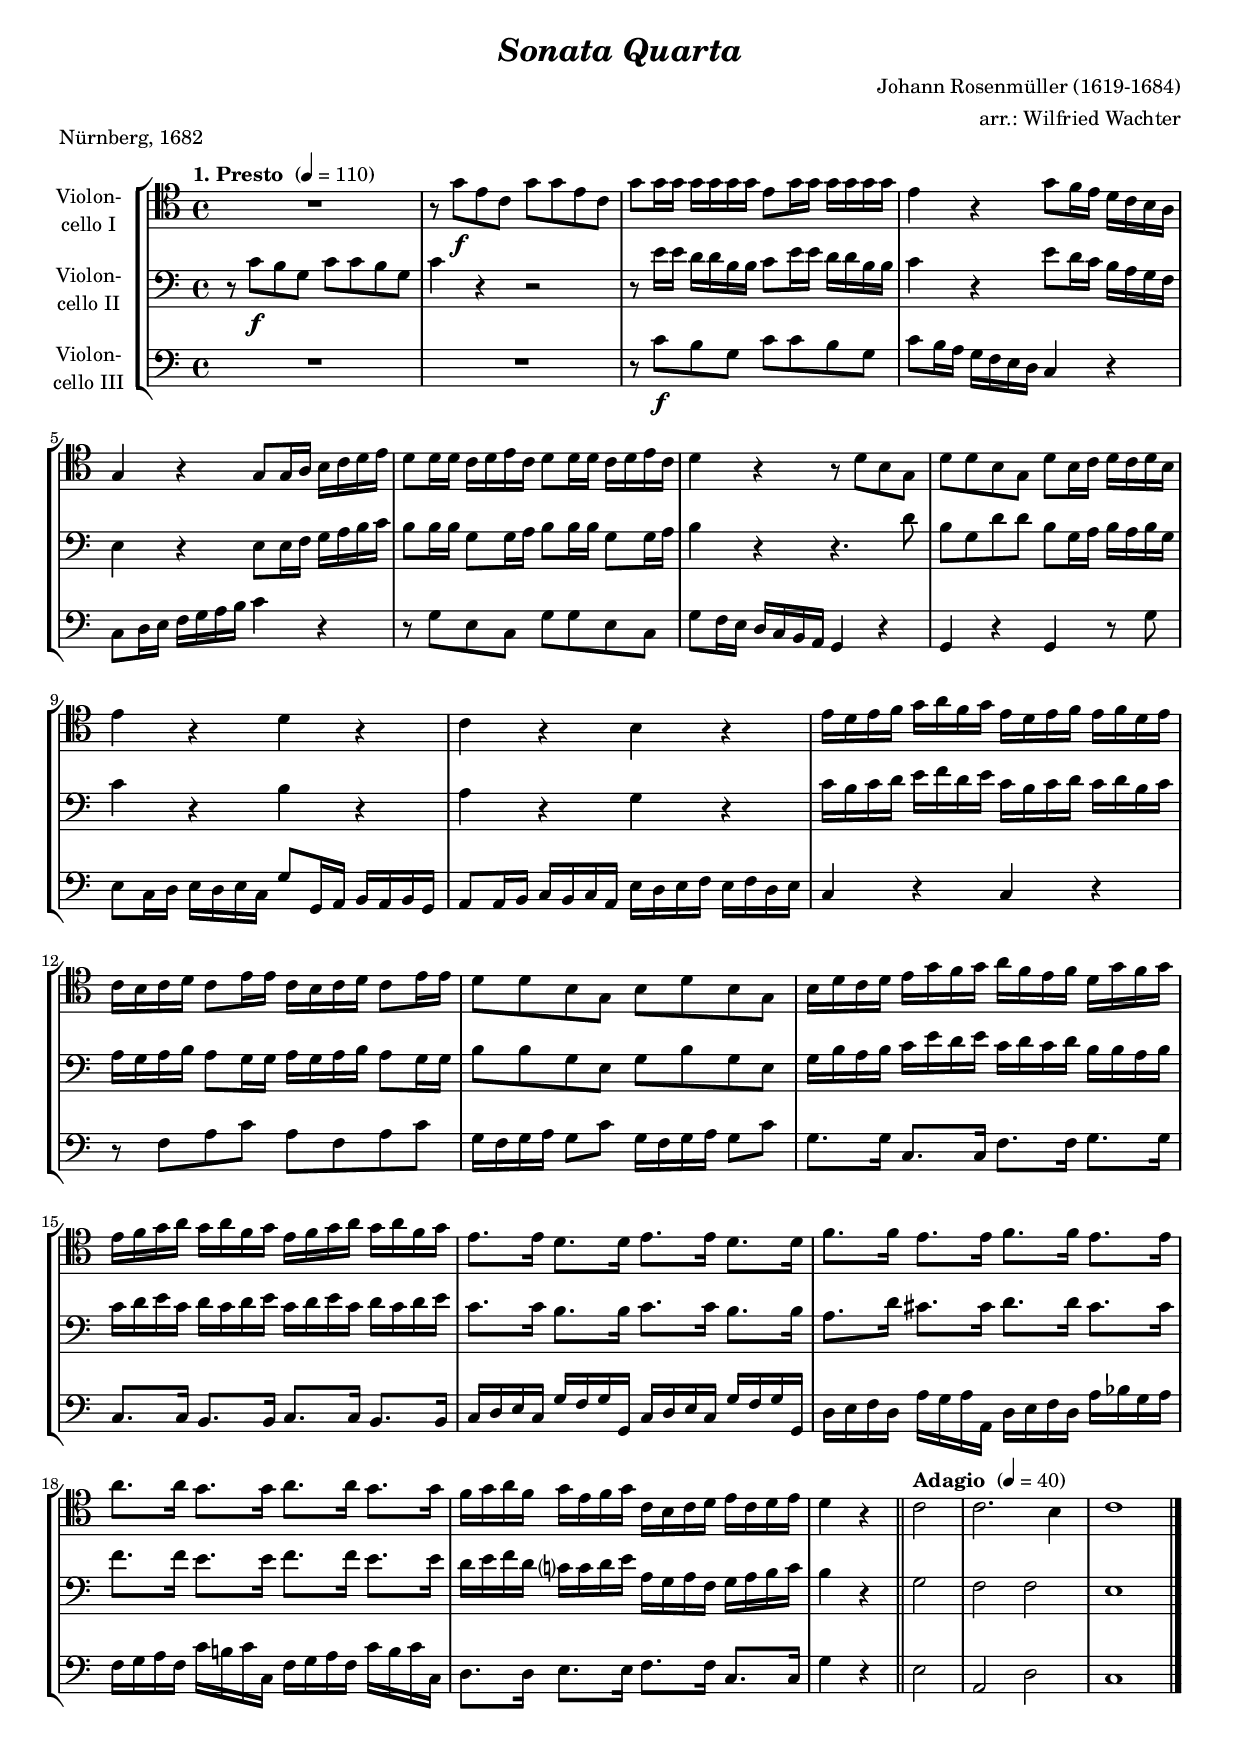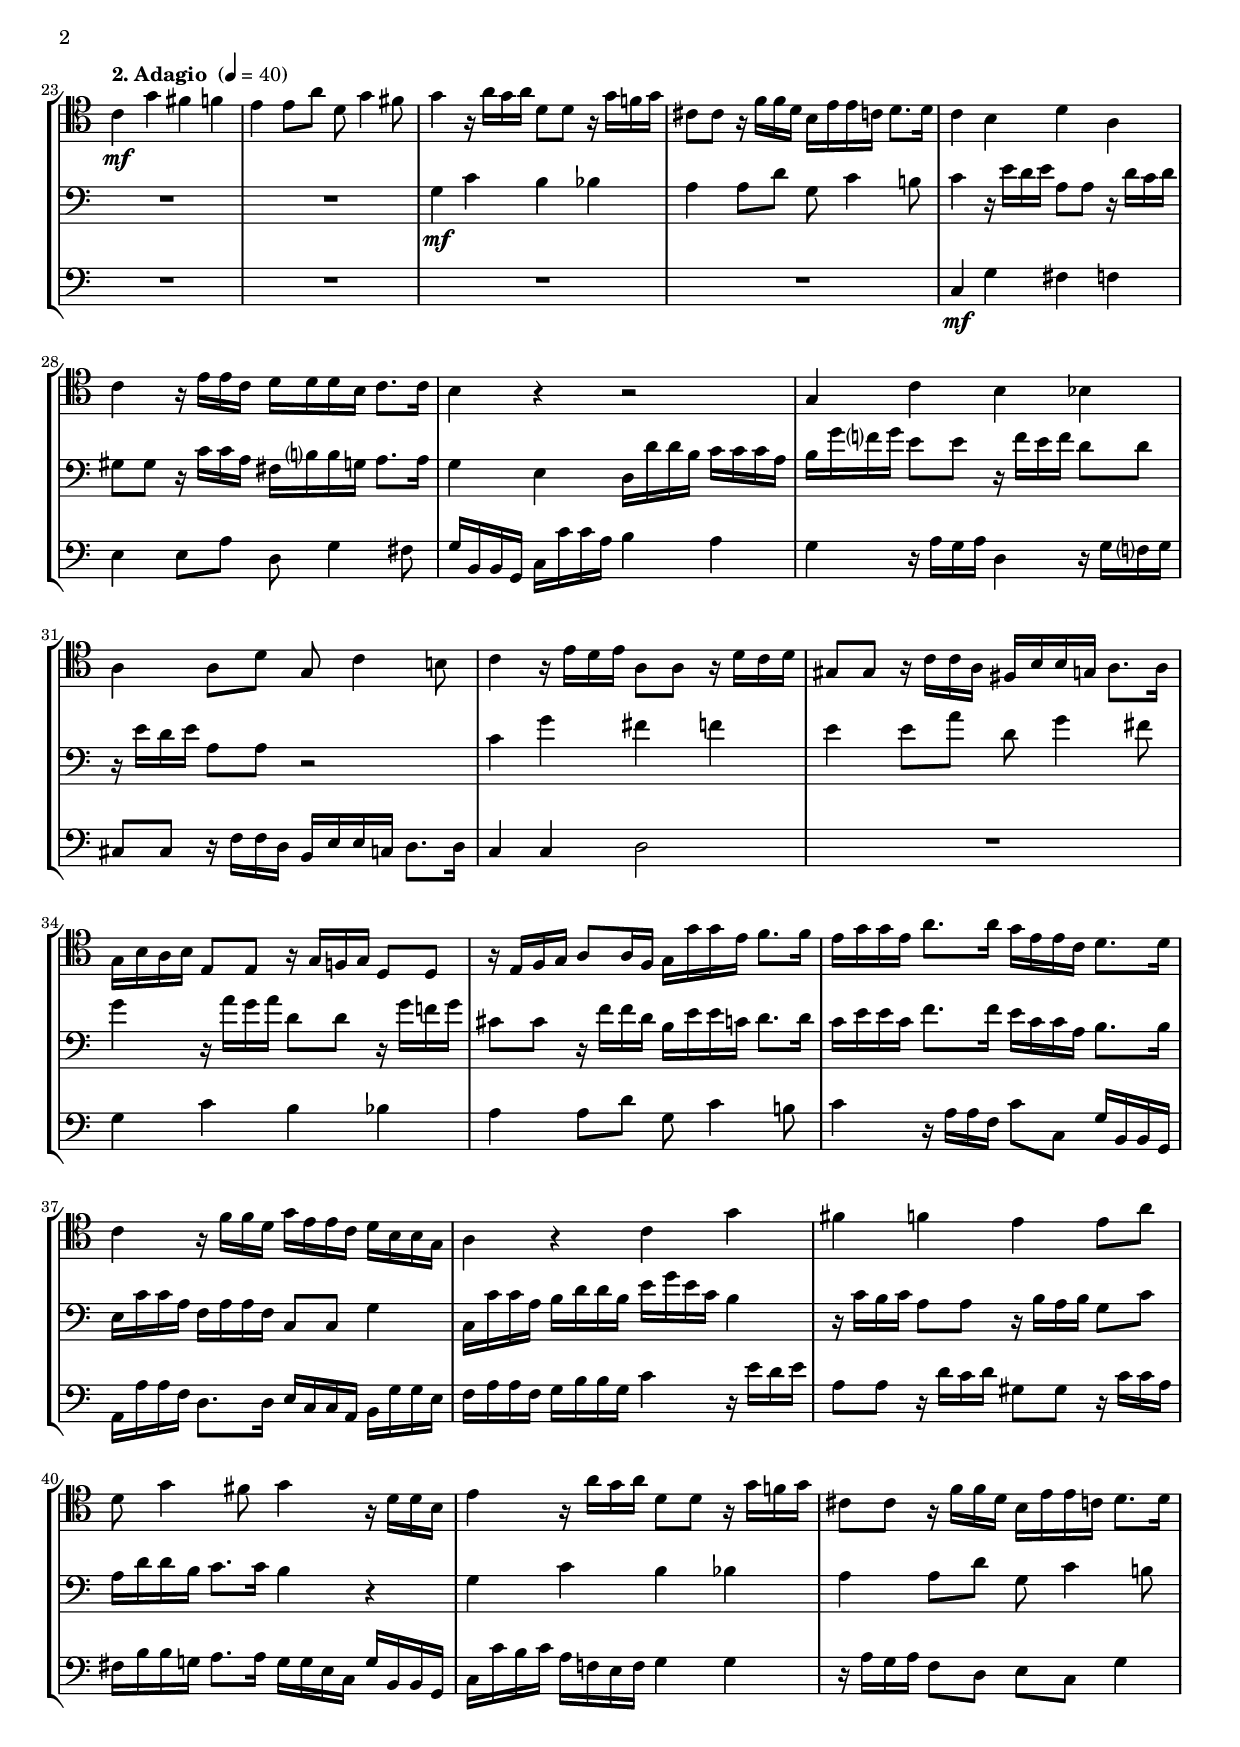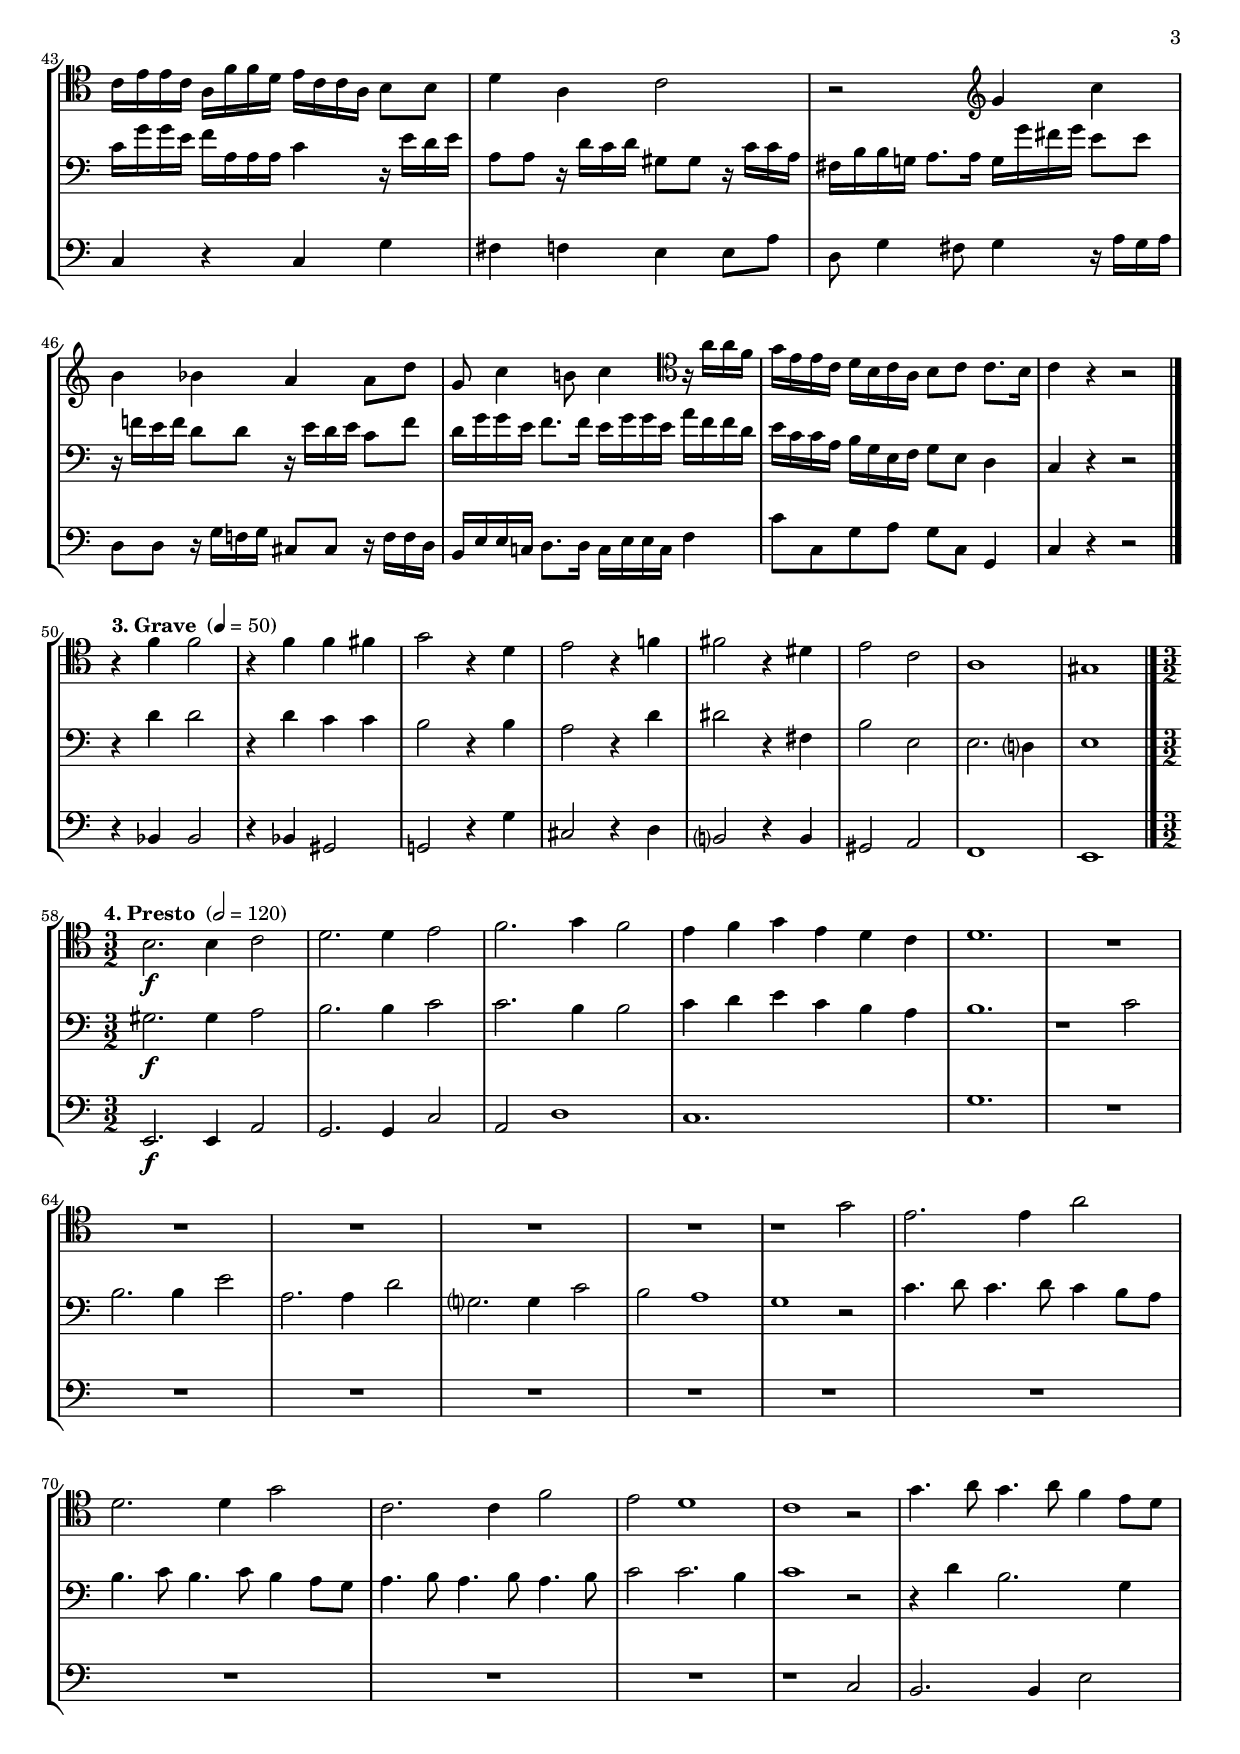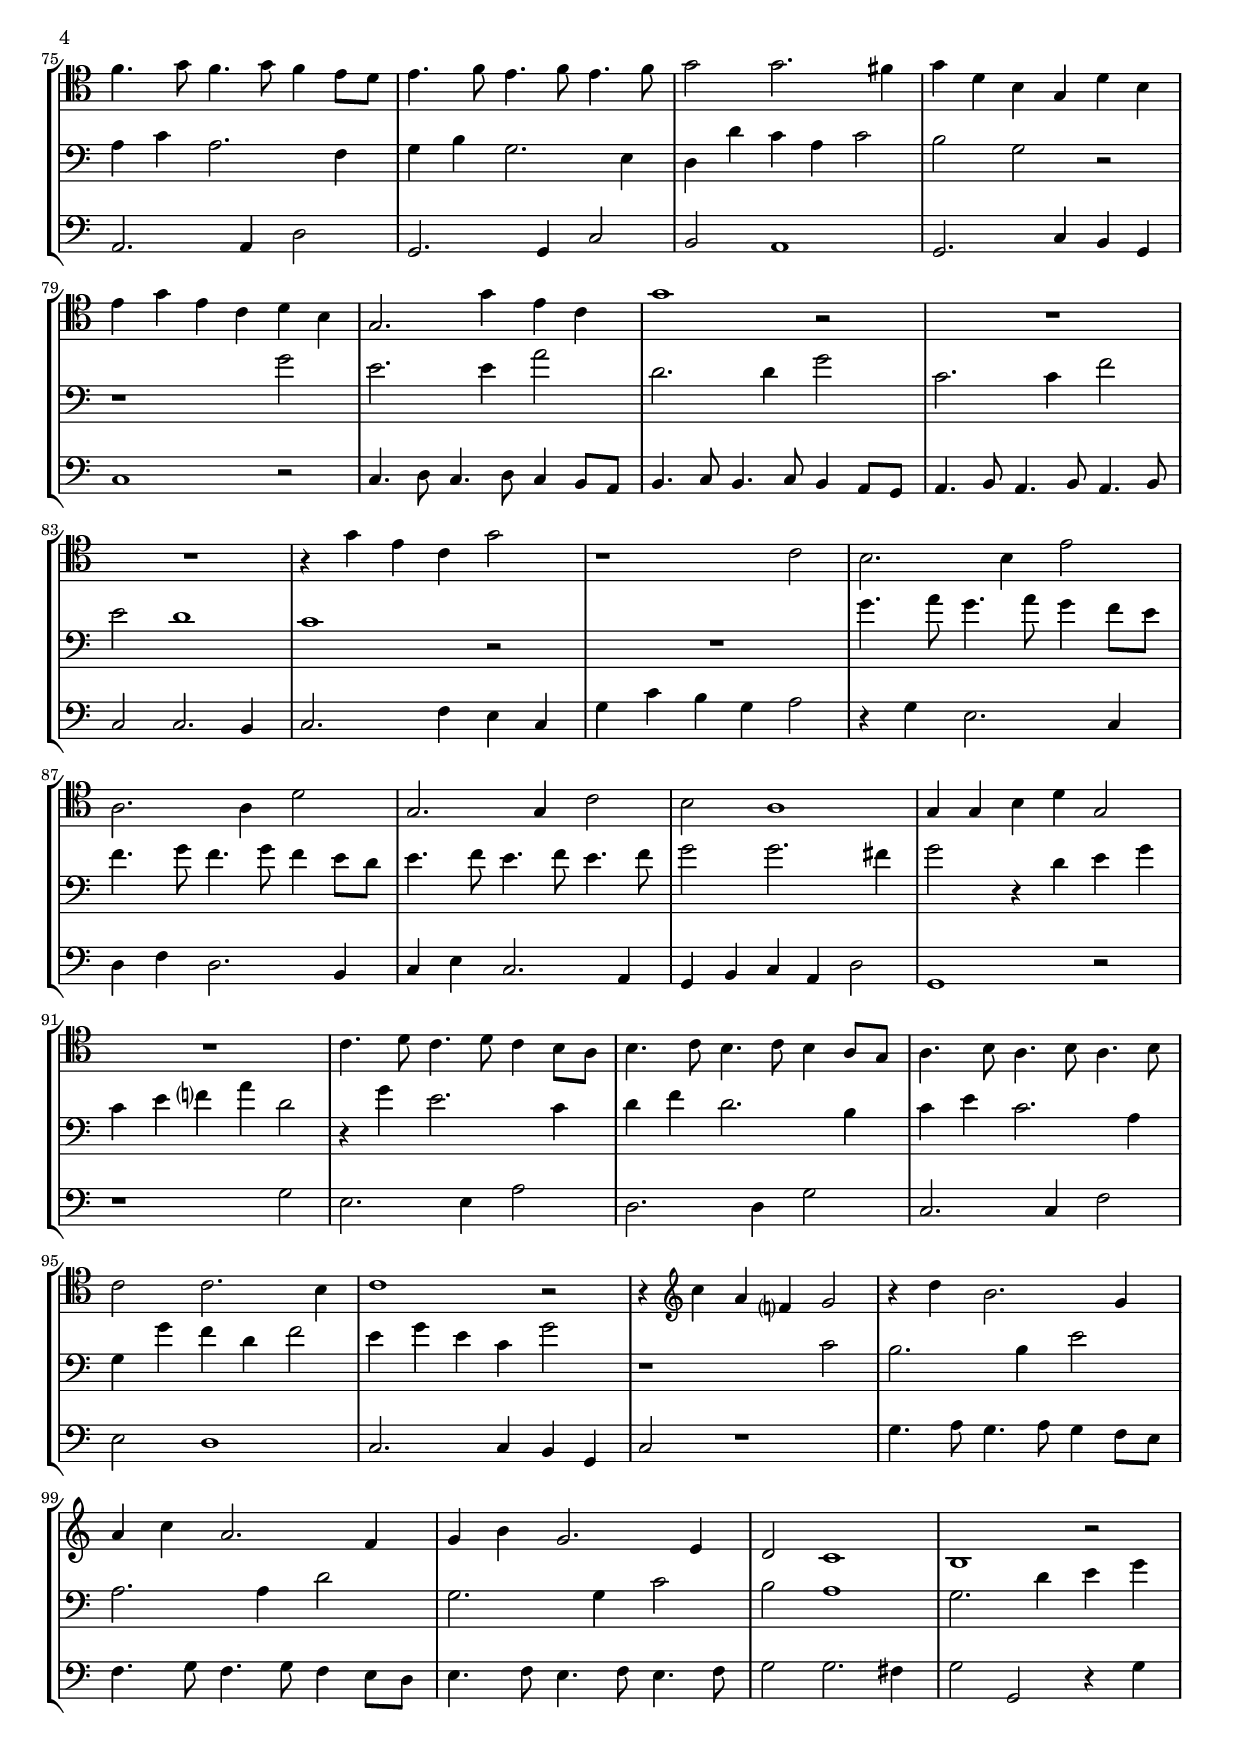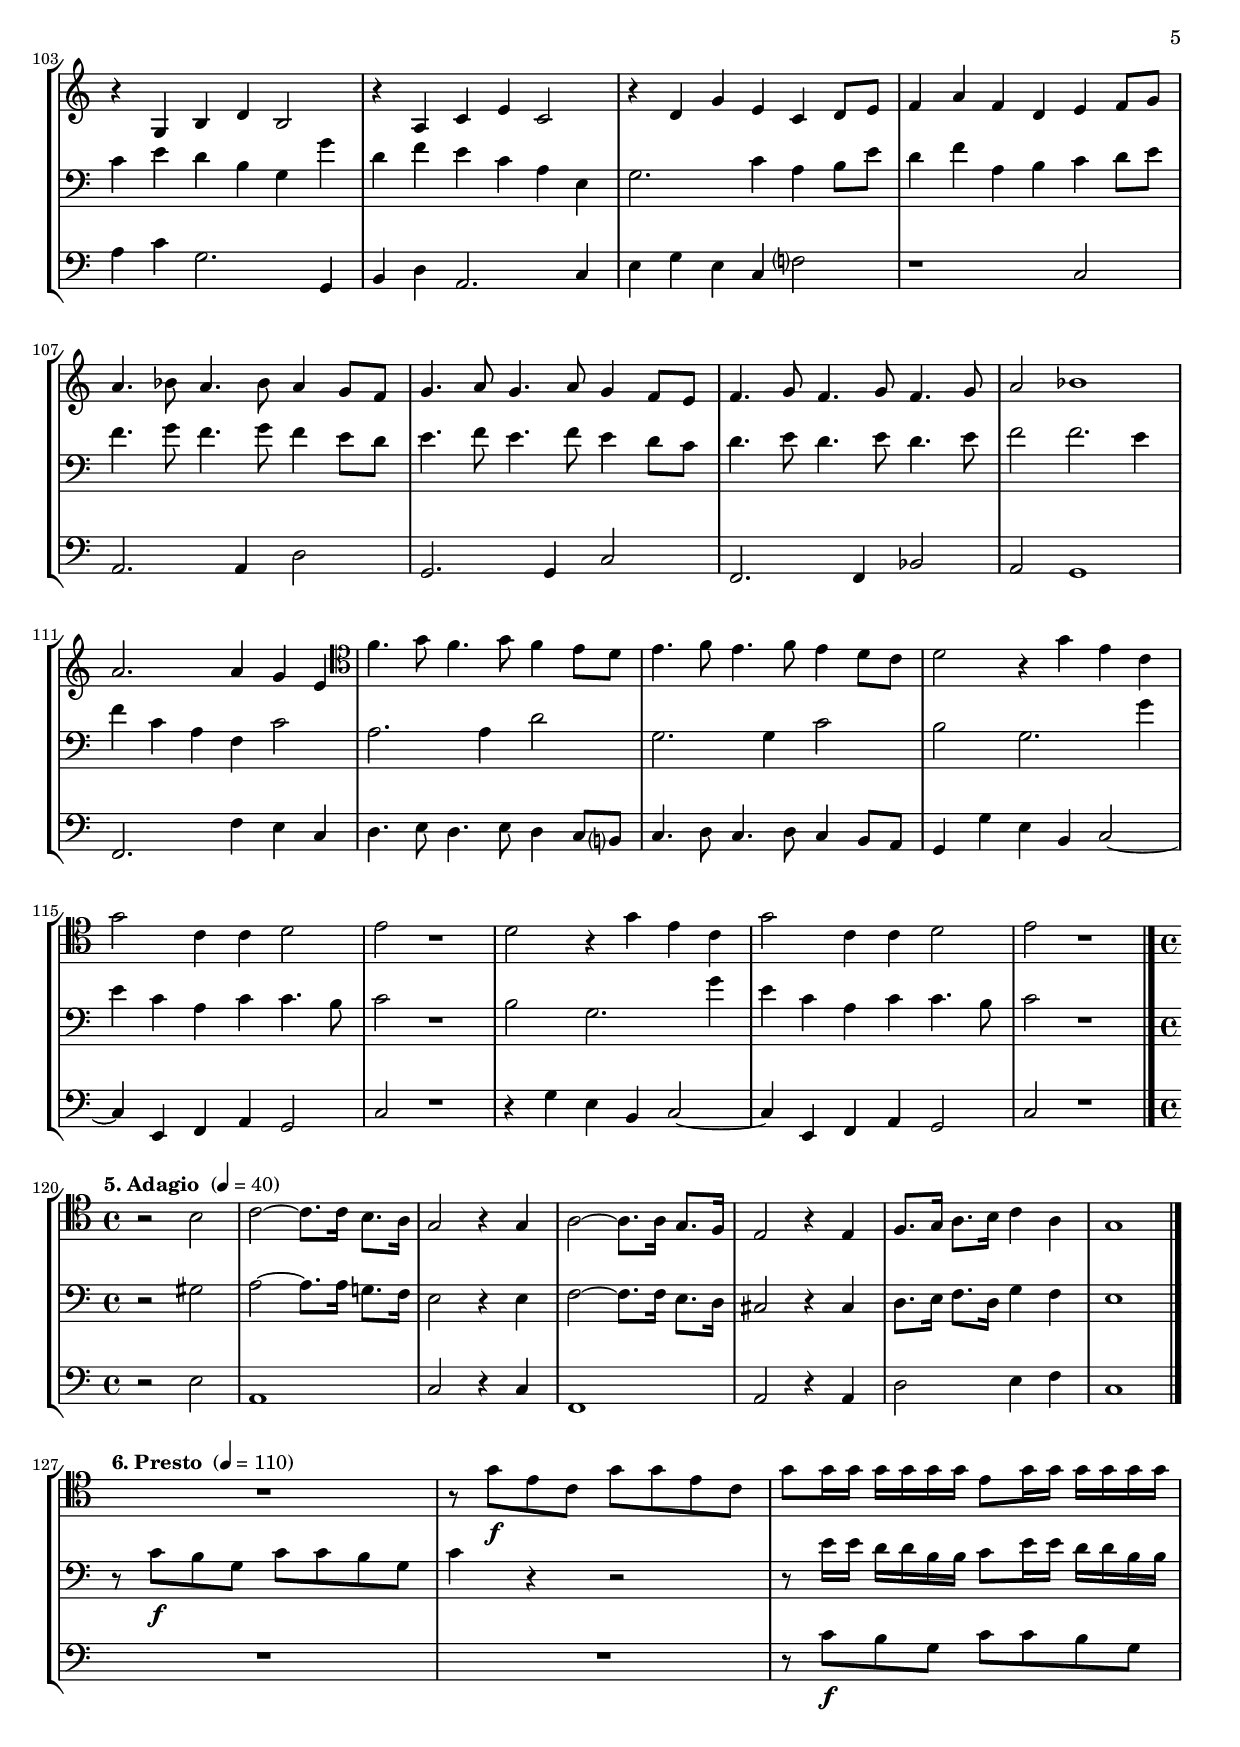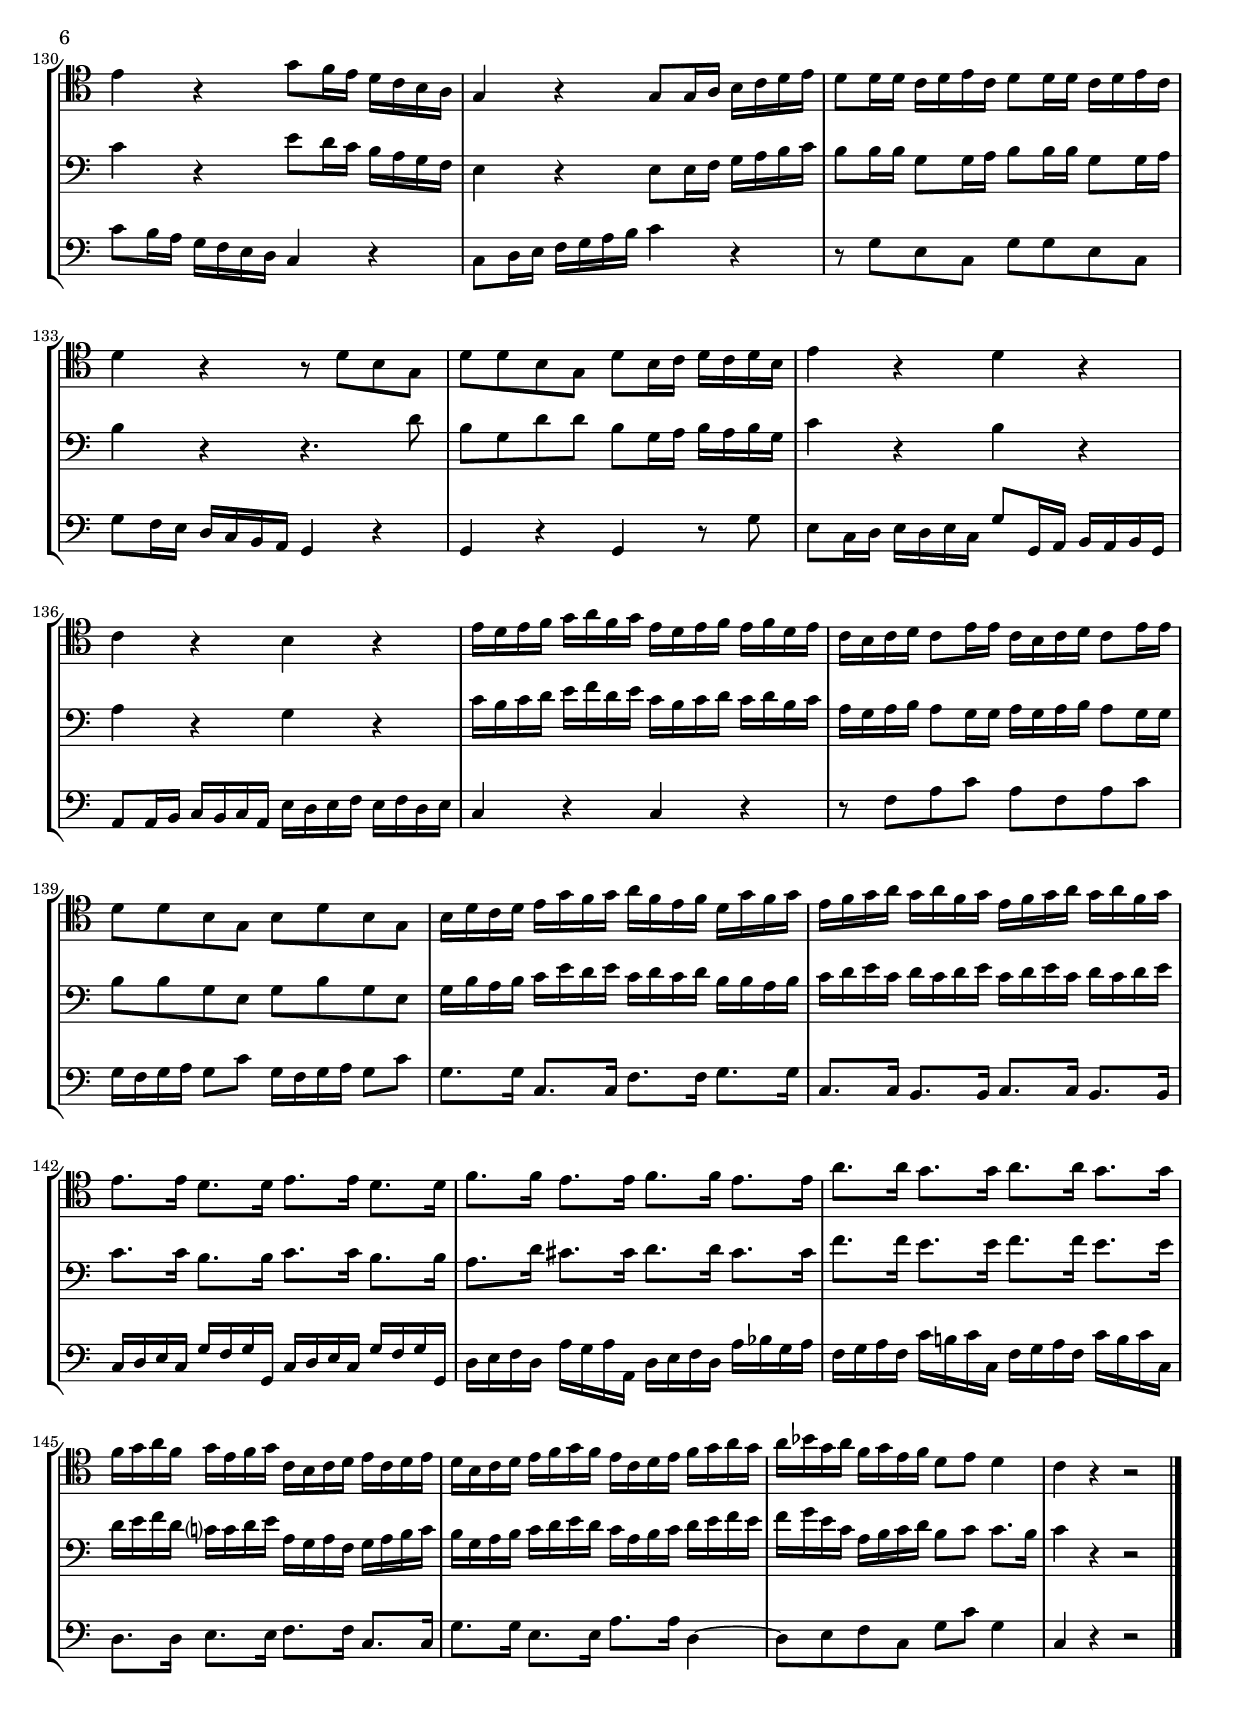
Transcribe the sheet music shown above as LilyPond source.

\version "2.18.2"
\include "deutsch.ly"
  
#(set-global-staff-size 17.5)

\header {
  title     = \markup \bold \italic "Sonata Quarta"
  composer  = "Johann Rosenmüller (1619-1684)"
  arranger  = "arr.: Wilfried Wachter"
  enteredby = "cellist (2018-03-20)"
  piece     = "Nürnberg, 1682"
}

voiceconsts = {
  \key c \major
  \time 4/4
  \clef "bass"
%  \numericTimeSignature
  \compressFullBarRests
  % Set default beaming for all staves
% \set Timing.beamExceptions = #'()
% \set Timing.baseMoment     = #(ly:make-moment 1 4)
% \set Timing.beatStructure  = #'(1 1 1)
}

micl = "clarinet"
mifl = "flute"
miob = "oboe"
mifh = "french horn"
misx = "tenor sax"
mist = "string ensemble 1"
miba = "cello"

boxa = { \bar "||" \mark \markup \box "A" }
boxb = { \bar "||" \mark \markup \box "B" }

dcaf = \mark \markup \box "D.C. al Fine"
fine = \mark \markup \box "Fine"
rit  = \mark \markup \box "rit."

arco = \markup \bold \italic "arco"
dolc = \markup \italic "dolce"
pizz = \markup \bold \italic "pizz."
simi = \markup \italic "simile"

introa = {           \tempo "1. Presto " 4=110 }
adagio = { \bar "||" \tempo "Adagio "    4=40 }
introb = { \break    \tempo "2. Adagio " 4=40 }
introc = { \break    \tempo "3. Grave "  4=50 }
introd = { \break    \tempo "4. Presto " 2=120 \time 3/2 }
introe = { \break    \tempo "5. Adagio " 4=40  \time 4/4 }
introf = { \break    \tempo "6. Presto " 4=110 }

va = \relative c'' {
  \voiceconsts
  \clef "tenor"
  
  \introa
  R1
  r8 g\f e c g' g e c
  g' g16 g g g g g e8 g16 g g g g g
  e4 r g8 f16 e d c h a

  g4 r g8 g16 a h c d e
  d8 d16 d c d e c d8 d16 d c d e c
  d4 r r8 d h g
  
  d' d h g d' h16 c d c d h
  e4 r d r
  c r h r
  e16 d e f g a f g e d e f e f d e

  c h c d c8 e16 e c h c d c8 e16 e
  d8 d h g h d h g

  h16 d c d e g f g a f e f d g f g
  e f g a g a f g e f g a g a f g

  e8. e16 d8. d16 e8. e16 d8. d16
  f8. f16 e8. e16 f8. f16 e8. e16
  a8. a16 g8. g16 a8. a16 g8. g16

  f g a f g e f g c, h c d e c d e
  d4 r \adagio c2
  c2. h4
  c1 \bar "|."

  \introb
  c4\mf g' fis f
  e e8 a d, g4 fis8
  g4 r16 a g a d,8 d r16 g f! g
  cis,8 cis r16 f f d h e e c d8. d16

  c4 h d a
  c r16 e e c d d d h c8. c16
  h4 r r2
  g4 c h b
  a a8 d g, c4 h!8

  c4 r16 e d e a,8 a r16 d c d
  gis,8 gis r16 c c a fis h h g! a8. a16
  g h a h e,8 e r16 g f! g d8 d

  r16 e f g a8 a16 f g g' g e f8. f16
  e g g e a8. a16 g e e c d8. d16

  c4 r16 f f d g e e c d h h g
  a4 r c g'
  fis f e e8 a
  d, g4 fis8 g4 r16 d d h

  e4 r16 a g a d,8 d r16 g f! g
  cis,8 cis r16 f f d h e e c d8. d16
  c e e c a f' f d e c c a h8 h

  d4 a c2
  r \clef "treble" g'4 c
  h b a a8 d
  g, c4 h!8 c4 \clef "tenor" r16 a a f
  g e e c d h c a h8 c c8. h16
  c4 r r2 \bar "|."

  \introc
  r4 f f2
  r4 f f fis
  g2 r4 d
  e2 r4 f!
  fis2 r4 dis
  e2 c
  a1
  gis \bar "|."

  \introd
  h2.\f h4 c2
  d2. d4 e2

  f2. g4 f2
  e4 f g e d c
  d1.
  R1.*5
  r1 g2
  e2. e4 a2
  d,2. d4 g2
  c,2. c4 f2
  e d1

  c r2
  g'4. a8 g4. a8 f4 e8 d
  f4. g8 f4. g8 f4 e8 d
  e4. f8 e4. f8 e4. f8
  g2 g2. fis4

  g d h g d' h
  e g e c d h
  g2. g'4 e c
  g'1 r2
  R1.*2
  r4 g e c g'2
  r1 c,2
  h2. h4 e2

  a,2. a4 d2
  g,2. g4 c2
  h a1
  g4 g h d g,2
  R1.
  c4. d8 c4. d8 c4 h8 a
  h4. c8 h4. c8 h4 a8 g

  a4. h8 a4. h8 a4. h8
  c2 c2. h4
  c1 r2
  r4 \clef "treble" c' a f? g2
  r4 d' h2. g4
  a c a2. f4
  g h g2. e4
  d2 c1
  h r2

  r4 g h d h2
  r4 a c e c2
  r4 d g e c d8 e
  f4 a f d e f8 g
  a4. b8 a4. b8 a4 g8 f
  g4. a8 g4. a8 g4 f8 e

  f4. g8 f4. g8 f4. g8
  a2 b1
  a2. a4 g e \clef "tenor"
  f4. g8 f4. g8 f4 e8 d
  e4. f8 e4. f8 e4 d8 c
  d2 r4 g e c

  g'2 c,4 c d2
  e r1
  d2 r4 g e c
  g'2 c,4 c d2
  e r1 \bar "|."

  \introe
  r2 h
  c~ c8. c16 h8. a16
  g2 r4 g

  a2~ a8. a16 g8. f16
  e2 r4 e
  f8. g16 a8. h16 c4 a
  g1 \bar "|."

  \introf
  R1
  r8 g'8\f e c g' g e c

  g' g16 g g g g g e8 g16 g g g g g
  e4 r g8 f16 e d c h a
  g4 r g8 g16 a h c d e

  d8 d16 d c d e c d8 d16 d c d e c
  d4 r r8 d h g
  d' d h g d' h16 c d c d h
  e4 r d r
  c r h r

  e16 d e f g a f g e d e f e f d e
  c h c d c8 e16 e c h c d c8 e16 e
  d8 d h g h d h g

  h16 d c d e g f g a f e f d g f g
  e f g a g a f g e f g a g a f g
  e8. e16 d8. d16 e8. e16 d8. d16

  f8. f16 e8. e16 f8. f16 e8. e16
  a8. a16 g8. g16 a8. a16 g8. g16
  f g a f g e f g c, h c d e c d e

  d h c d e f g f e c d e f g a g
  a b g a f g e f d8 e d4
  c r r2 \bar "|."
}

vb = \relative c' {
  \voiceconsts

  \introa
  r8 c\f h g c c h g
  c4 r r2
  r8 e16 e d d h h c8 e16 e d d h h
  c4 r e8 d16 c h a g f

  e4 r e8 e16 f g a h c
  h8 h16 h g8 g16 a h8 h16 h g8 g16 a
  h4 r r4. d8  
  h g d' d h g16 a h a h g
  c4 r h r
  
  a r g r
  c16 h c d e f d e c h c d c d h c
  a g a h a8 g16 g a g a h a8 g16 g
  h8 h g e g h g e

  g16 h a h c e d e c d c d h h a h
  c d e c d c d e c d e c d c d e

  c8. c16 h8. h16 c8. c16 h8. h16
  a8. d16 cis8. cis16 d8. d16 cis8. cis16
  f8. f16 e8. e16 f8. f16 e8. e16

  d e f d c? c d e a, g a f g a h c
  h4 r \adagio g2
  f f
  e1 \bar "|."

  \introb
  R1*2
  g4\mf c h b
  a a8 d g, c4 h!8
  c4 r16 e d e a,8 a r16 d c d
  gis,8 gis r16 c c a fis h? h g a8. a16

  g4 e d16 d' d h c c c a
  h g' f? g e8 e r16 f e f d8 d
  r16 e d e a,8 a r2
  c4 g' fis f

  e e8 a d, g4 fis8
  g4 r16 a g a d,8 d r16 g f! g
  cis,8 cis r16 f f d h e e c d8. d16

  c e e c f8. f16 e c c a h8. h16
  e, c' c a f a a f c8 c g'4
  c,16 c' c a h d d h e g e c h4

  r16 c h c a8 a r16 h a h g8 c
  a16 d d h c8. c16 h4 r
  g c h b
  a a8 d g, c4 h!8

  c16 g' g e f a, a a c4 r16 e d e
  a,8 a r16 d c d gis,8 gis r16 c c a
  fis h h g! a8. a16 g g' fis g e8 e

  r16 f! e f d8 d r16 e d e c8 f
  d16 g g e f8. f16 e g g e a f f d
  e c c a h g e f g8 e d4
  c r r2 \bar "|."

  \introc
  r4 d' d2
  r4 d c c
  h2 r4 h
  a2 r4 d
  dis2 r4 fis,
  h2 e,
  e2. d?4
  e1 \bar "|."

  \introd
  gis2.\f gis4 a2

  h2. h4 c2
  c2. h4 h2
  c4 d e c h a
  h1.
  r1 c2
  h2. h4 e2
  a,2. a4 d2
  g,?2. g4 c2
  h a1
  g r2

  c4. d8 c4. d8 c4 h8 a
  h4. c8 h4. c8 h4 a8 g
  a4. h8 a4. h8 a4. h8
  c2 c2. h4
  c1 r2
  r4 d h2. g4
  a c a2. f4

  g h g2. e4
  d d' c a c2
  h g r
  r1 g'2
  e2. e4 a2
  d,2. d4 g2
  c,2. c4 f2
  e d1
  c r2

  R1.
  g'4. a8 g4. a8 g4 f8 e
  f4. g8 f4. g8 f4 e8 d
  e4. f8 e4. f8 e4. f8
  g2 g2. fis4

  g2 r4 d e g
  c, e f? a d,2
  r4 g e2. c4
  d f d2. h4
  c e c2. a4
  g g' f d f2

  e4 g e c g'2
  r1 c,2
  h2. h4 e2
  a,2. a4 d2
  g,2. g4 c2
  h a1
  g2. d'4 e g
  c, e d h g g'

  d f e c a e
  g2. c4 a h8 e
  d4 f a, h c d8 e
  f4. g8 f4. g8 f4 e8 d
  e4. f8 e4. f8 e4 d8 c

  d4. e8 d4. e8 d4. e8
  f2 f2. e4
  f c a f c'2
  a2. a4 d2
  g,2. g4 c2
  h g2. g'4
  e c a c c4. h8

  c2 r1
  h2 g2. g'4
  e c a c c4. h8
  c2 r1 \bar "|."

  \introe
  r2 gis
  a~ a8. a16 g!8. f16
  e2 r4 e
  f2~ f8. f16 e8. d16

  cis2 r4 cis
  d8. e16 f8. d16 g4 f
  e1 \bar "|."

  \introf
  r8 c'\f h g c c h g
  c4 r r2
  r8 e16 e d d h h c8 e16 e d d h h

  c4 r e8 d16 c h a g f
  e4 r e8 e16 f g a h c
  h8 h16 h g8 g16 a h8 h16 h g8 g16 a
  h4 r r4. d8

  h g d' d h g16 a h a h g
  c4 r h r
  a r g r
  c16 h c d e f d e c h c d c d h c

  a g a h a8 g16 g a g a h a8 g16 g
  h8 h g e g h g e
  g16 h a h c e d e c d c d h h a h

  c d e c d c d e c d e c d c d e
  c8. c16 h8. h16 c8. c16 h8. h16
  a8. d16 cis8. cis16 d8. d16 cis8. cis16

  f8. f16 e8. e16 f8. f16 e8. e16
  d16 e f d c? c d e a, g a f g a h c

  h g a h c d e d c a h c d e f e
  f g e c a h c d h8 c c8. h16
  c4 r r2 \bar "|."
}

vc = \relative c' {
  \voiceconsts

  \introa
  R1*2
  r8 c\f h g c c h g
  c h16 a g f e d c4 r
  c8 d16 e f g a h c4 r
  r8 g e c g' g e c
  
  g' f16 e d c h a g4 r
  g r g r8 g'
  e8 c16 d e d e c g'8 g,16 a h a h g
  a8 a16 h c h c a e' d e f e f d e
  
  c4 r c r
  r8 f a c a f a c
  g16 f g a g8 c g16 f g a g8 c
  g8. g16 c,8. c16 f8. f16 g8. g16
  c,8. c16 h8. h16 c8. c16 h8. h16

  c d e c g' f g g, c d e c g' f g g,
  d' e f d a' g a a, d e f d a' b g a
  f g a f c' h! c c, f g a f c' h c c,

  d8. d16 e8. e16 f8. f16 c8. c16
  g'4 r \adagio e2
  a, d
  c1 \bar "|."

  \introb
  R1*4
  c4\mf g' fis f
  e e8 a d, g4 fis8
  g16 h, h g c c' c a h4 a
  g r16 a g a d,4 r16 g f? g

  cis,8 cis r16 f f d h e e c d8. d16
  c4 c d2
  R1
  g4 c h b
  a a8 d g, c4 h!8
  c4 r16 a a f c'8 c, g'16 h, h g

  a a' a f d8. d16 e c c a h g' g e
  f a a f g h h g c4 r16 e d e
  a,8 a r16 d c d gis,8 gis r16 c c a

  fis h h g! a8. a16 g g e c g' h, h g
  c c' h c a f! e f g4 g
  r16 a g a f8 d e c g'4
  c, r c g'
  fis f e e8 a

  d, g4 fis8 g4 r16 a g a
  d,8 d r16 g f! g cis,8 cis r16 f f d
  h e e c! d8. d16 c e e c f4
  c'8 c, g' a g c, g4
  c r r2 \bar "|."

  \introc
  r4 b b2
  r4 b gis2
  g! r4 g'
  cis,2 r4 d
  h?2 r4 h
  gis2 a
  f1
  e \bar "|."

  \introd
  e2.\f e4 a2
  g2. g4 c2

  a d1
  c1.
  g'
  R1.*10
  r1 c,2
  h2. h4 e2
  a,2. a4 d2
  g,2. g4 c2
  h a1
  g2. c4 h g
  c1 r2

  c4. d8 c4. d8 c4 h8 a
  h4. c8 h4. c8 h4 a8 g
  a4. h8 a4. h8 a4. h8
  c2 c2. h4
  c2. f4 e c
  g' c h g a2

  r4 g e2. c4
  d f d2. h4
  c e c2. a4
  g h c a d2
  g,1 r2
  r1 g'2
  e2. e4 a2
  d,2. d4 g2
  c,2. c4 f2

  e d1
  c2. c4 h g
  c2 r1
  g'4. a8 g4. a8 g4 f8 e
  f4. g8 f4. g8 f4 e8 d
  e4. f8 e4. f8 e4. f8
  g2 g2. fis4

  g2 g, r4 g'
  a c g2. g,4
  h d a2. c4
  e g e c f?2
  r1 c2
  a2. a4 d2
  g,2. g4 c2
  f,2. f4 b2
  a g1

  f2. f'4 e c
  d4. e8 d4. e8 d4 c8 h?
  c4. d8 c4. d8 c4 h8 a
  g4 g' e h c2~
  c4 e, f a g2
  c r1
  r4 g' e h c2~

  c4 e, f a g2
  c r1 \bar "|."

  \introe
  r2 e
  a,1
  c2 r4 c
  f,1
  a2 r4 a
  d2 e4 f
  c1 \bar "|."

  \introf
  R1*2
  r8 c'\f h g c c h g
  c h16 a g f e d c4 r
  c8 d16 e f g a h c4 r
  r8 g e c g' g e c
  g' f16 e d c h a g4 r

  g r g r8 g'
  e c16 d e d e c g'8 g,16 a h a h g
  a8 a16 h c h c a e' d e f e f d e
  c4 r c r
  r8 f a c a f a c

  g16 f g a g8 c g16 f g a g8 c
  g8. g16 c,8. c16 f8. f16 g8. g16
  c,8. c16 h8. h16 c8. c16 h8. h16

  c d e c g' f g g, c d e c g' f g g,
  d' e f d a' g a a, d e f d a' b g a
  f g a f c' h! c c, f g a f c' h c c,

  d8. d16 e8. e16 f8. f16 c8. c16
  g'8. g16 e8. e16 a8. a16 d,4~
  d8 e f c g' c g4
  c, r r2 \bar "|."
  
}


music = \new StaffGroup <<
      \new Staff {
	\set Staff.midiInstrument = \miba
	\set Staff.instrumentName = \markup \center-column { "Violon-" "cello I" }
	\transpose c c { \va }
      }

      \new Staff {
	\set Staff.midiInstrument = \miba
	\set Staff.instrumentName = \markup \center-column { "Violon-" "cello II" }
	\transpose c c { \vb }
      }
      
      \new Staff {
	\set Staff.midiInstrument = \miba
	\set Staff.instrumentName = \markup \center-column { "Violon-" "cello III" }
	\transpose c c { \vc }
      }
>>

\book {
  \score {
    \music
    \layout {}
  }

  \score {
    \unfoldRepeats \music

    \midi {
      \context {
        \Score
      }
    }
  }
}
